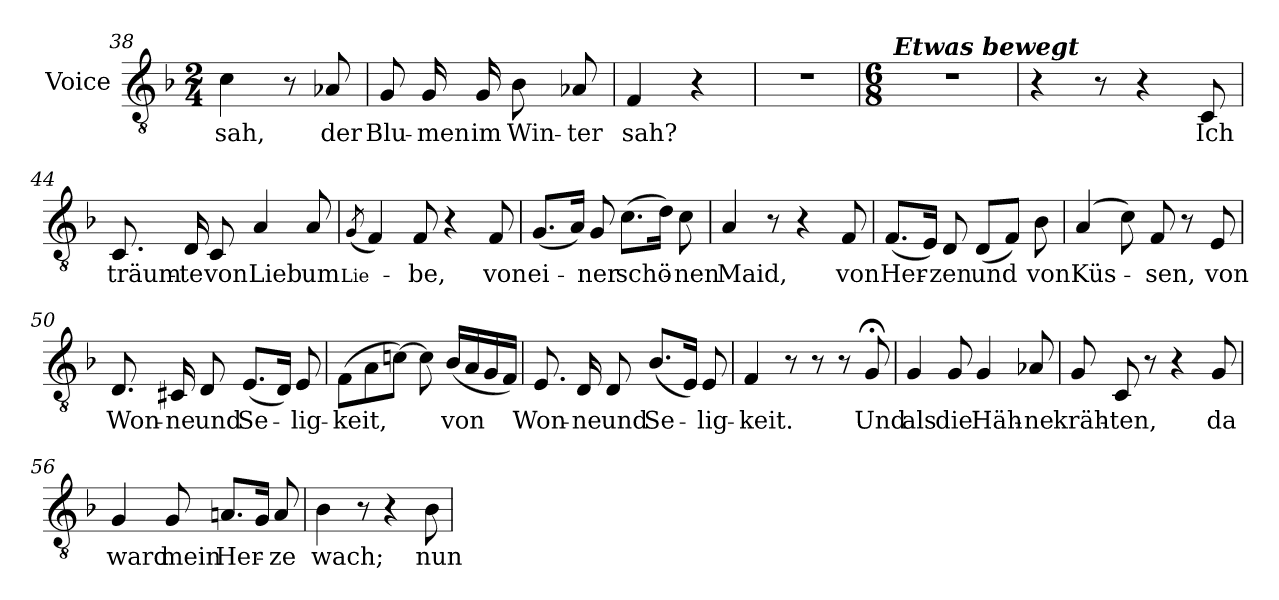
**kern	**text
*part1	*part1
*staff1	*staff1
*I"Voice	*
*clefGv2	*
*ITrd7c12	*
*k[b-]	*
*F:	*
*M2/4	*
=38	=38
!	!LO:LY:b:color=#000000
4Ci\	sah,
8r	.
!	!LO:LY:b:color=#000000
8AA-Xi/	der
!!LO:LB:g=z
=39	=39
!	!LO:LY:b:color=#000000
8GGi/	Blu-
!	!LO:LY:b:color=#000000
16GGi/	-men
!	!LO:LY:b:color=#000000
16GGi/	im
!	!LO:LY:b:color=#000000
8BB-i\	Win-
!	!LO:LY:b:color=#000000
8AA-Xi/	-ter
=40	=40
!	!LO:LY:b:color=#000000
4FFi/	sah?
4r	.
=41	=41
!LO:N:vis=1	!
2r	.
=42	=42
*M6/8	*
*MM100	*
!LO:TX:a:Bi:t=Etwas bewegt	!
!LO:N:vis=1	!
2.r	.
=43	=43
4r	.
8r	.
4r	.
!	!LO:LY:b:color=#000000
8CCi/	Ich
=44	=44
!	!LO:LY:b:color=#000000
8.CCi/	träum-
!	!LO:LY:b:color=#000000
16DDi/	-te
!	!LO:LY:b:color=#000000
8CCi/	von
!	!LO:LY:b:color=#000000
4AAi/	Lieb
!	!LO:LY:b:color=#000000
8AAi/	um
=45	=45
!	!LO:LY:b:color=#000000
(8qGGi/	Lie-
4FFi/)	.
!	!LO:LY:b:color=#000000
8FFi/	-be,
4r	.
!	!LO:LY:b:color=#000000
8FFi/	von
=46	=46
!	!LO:LY:b:color=#000000
(8.GGi/L	ei-
16AAi/Jk)	.
!	!LO:LY:b:color=#000000
8GGi/	-ner
!	!LO:LY:b:color=#000000
(8.Ci\L	schö-
16Di\Jk)	.
!	!LO:LY:b:color=#000000
8Ci\	-nen
!!LO:PB:g=z
=47	=47
!	!LO:LY:b:color=#000000
4AAi/	Maid,
8r	.
4r	.
!	!LO:LY:b:color=#000000
8FFi/	von
=48	=48
!	!LO:LY:b:color=#000000
(8.FFi/L	Her-
16EEi/Jk)	.
!	!LO:LY:b:color=#000000
8DDi/	-zen
!	!LO:LY:b:color=#000000
(8DDi/L	und
8FFi/J)	.
!	!LO:LY:b:color=#000000
8BB-i\	von
=49	=49
!	!LO:LY:b:color=#000000
(4AAi/	Küs-
8Ci\)	.
!	!LO:LY:b:color=#000000
8FFi/	-sen,
8r	.
!	!LO:LY:b:color=#000000
8EEi/	von
=50	=50
!	!LO:LY:b:color=#000000
8.DDi/	Won-
!	!LO:LY:b:color=#000000
16CC#Xi/	-ne
!	!LO:LY:b:color=#000000
8DDi/	und
!	!LO:LY:b:color=#000000
(8.EEi/L	Se-
16DDi/Jk)	.
!	!LO:LY:b:color=#000000
8EEi/	-lig-
=51	=51
!	!LO:LY:b:color=#000000
(8FFi\L	-keit,
8AAi\	.
[>8Cni\J)	.
8Ci\]	.
!	!LO:LY:b:color=#000000
(16BB-i/LL	von
16AAi/	.
16GGi/	.
16FFi/JJ)	.
=52	=52
!	!LO:LY:b:color=#000000
8.EEi/	Won-
!	!LO:LY:b:color=#000000
16DDi/	-ne
!	!LO:LY:b:color=#000000
8DDi/	und
!	!LO:LY:b:color=#000000
(8.BB-i/L	Se-
16EEi/Jk)	.
!	!LO:LY:b:color=#000000
8EEi/	-lig-
!!LO:LB:g=z
=53	=53
!	!LO:LY:b:color=#000000
4FFi/	-keit.
8r	.
8r	.
8r	.
!	!LO:LY:b:color=#000000
8GG;i/	Und
=54	=54
!	!LO:LY:b:color=#000000
4GGi/	als
!	!LO:LY:b:color=#000000
8GGi/	die
!	!LO:LY:b:color=#000000
4GGi/	Häh-
!	!LO:LY:b:color=#000000
8AA-Xi/	-ne
=55	=55
!	!LO:LY:b:color=#000000
8GGi/	kräh-
!	!LO:LY:b:color=#000000
8CCi/	-ten,
8r	.
4r	.
!	!LO:LY:b:color=#000000
8GGi/	da
=56	=56
!	!LO:LY:b:color=#000000
4GGi/	ward
!	!LO:LY:b:color=#000000
8GGi/	mein
!	!LO:LY:b:color=#000000
8.AAni/L	Her-
16GGi/Jk	.
!	!LO:LY:b:color=#000000
8AAi/	-ze
=57	=57
!	!LO:LY:b:color=#000000
4BB-i\	wach;
8r	.
4r	.
!	!LO:LY:b:color=#000000
8BB-i\	nun
=	=
*-	*-
